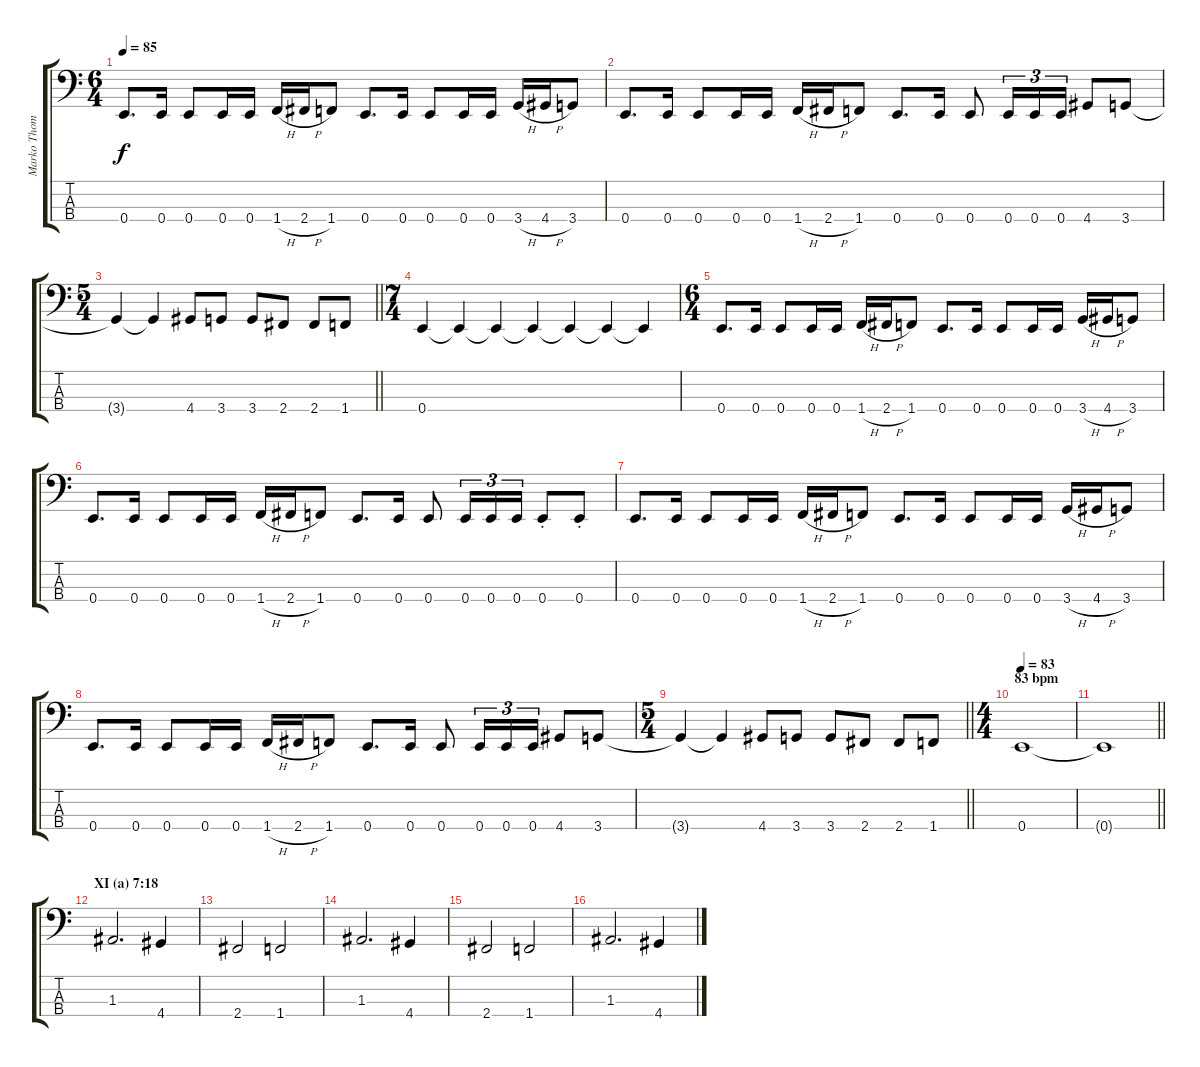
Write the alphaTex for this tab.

\track ("Marko Thomas" "Marko Thom") {instrument electricbassfinger}
\staff {score tabs}
\tuning (G2 D2 A1 E1) {hide}
\ts (6 4)
\tempo 85
\clef f4
\ks c
0.4.8{d dy f} 0.4.16 0.4.8 0.4.16 0.4.16 1.4{h}.16 2.4{h}.16 1.4.8 0.4.8{d} 0.4.16 0.4.8 0.4.16 0.4.16 3.4{h}.16 4.4{h}.16 3.4.8 |
0.4.8{d} 0.4.16 0.4.8 0.4.16 0.4.16 1.4{h}.16 2.4{h}.16 1.4.8 0.4.8{d} 0.4.16 0.4.8 0.4.16{tu (3 2)} 0.4.16{tu (3 2)} 0.4.16{tu (3 2)} 4.4.8 3.4.8 |
\ts (5 4)
\barLineRight lightlight
3.4{t}.4 3.4{t}.4 4.4.8 3.4.8 3.4.8 2.4.8 2.4.8 1.4.8 |
\ts (7 4)
0.4.4 0.4{t}.4 0.4{t}.4 0.4{t}.4 0.4{t}.4 0.4{t}.4 0.4{t}.4 |
\ts (6 4)
0.4.8{d} 0.4.16 0.4.8 0.4.16 0.4.16 1.4{h}.16 2.4{h}.16 1.4.8 0.4.8{d} 0.4.16 0.4.8 0.4.16 0.4.16 3.4{h}.16 4.4{h}.16 3.4.8 |
0.4.8{d} 0.4.16 0.4.8 0.4.16 0.4.16 1.4{h}.16 2.4{h}.16 1.4.8 0.4.8{d} 0.4.16 0.4.8 0.4.16{tu (3 2)} 0.4.16{tu (3 2)} 0.4.16{tu (3 2)} 0.4{st}.8 0.4{st}.8 |
0.4.8{d} 0.4.16 0.4.8 0.4.16 0.4.16 1.4{h}.16 2.4{h}.16 1.4.8 0.4.8{d} 0.4.16 0.4.8 0.4.16 0.4.16 3.4{h}.16 4.4{h}.16 3.4.8 |
0.4.8{d} 0.4.16 0.4.8 0.4.16 0.4.16 1.4{h}.16 2.4{h}.16 1.4.8 0.4.8{d} 0.4.16 0.4.8 0.4.16{tu (3 2)} 0.4.16{tu (3 2)} 0.4.16{tu (3 2)} 4.4.8 3.4.8 |
\ts (5 4)
\barLineRight lightlight
3.4{t}.4 3.4{t}.4 4.4.8 3.4.8 3.4.8 2.4.8 2.4.8 1.4.8 |
\ts (4 4)
\section ("" "83 bpm")
\tempo 83
0.4.1 |
\barLineRight lightlight
0.4{t}.1 |
\section ("" "XI (a) 7:18")
1.3.2{d} 4.4.4 |
2.4.2 1.4.2 |
1.3.2{d} 4.4.4 |
2.4.2 1.4.2 |
1.3.2{d} 4.4.4
